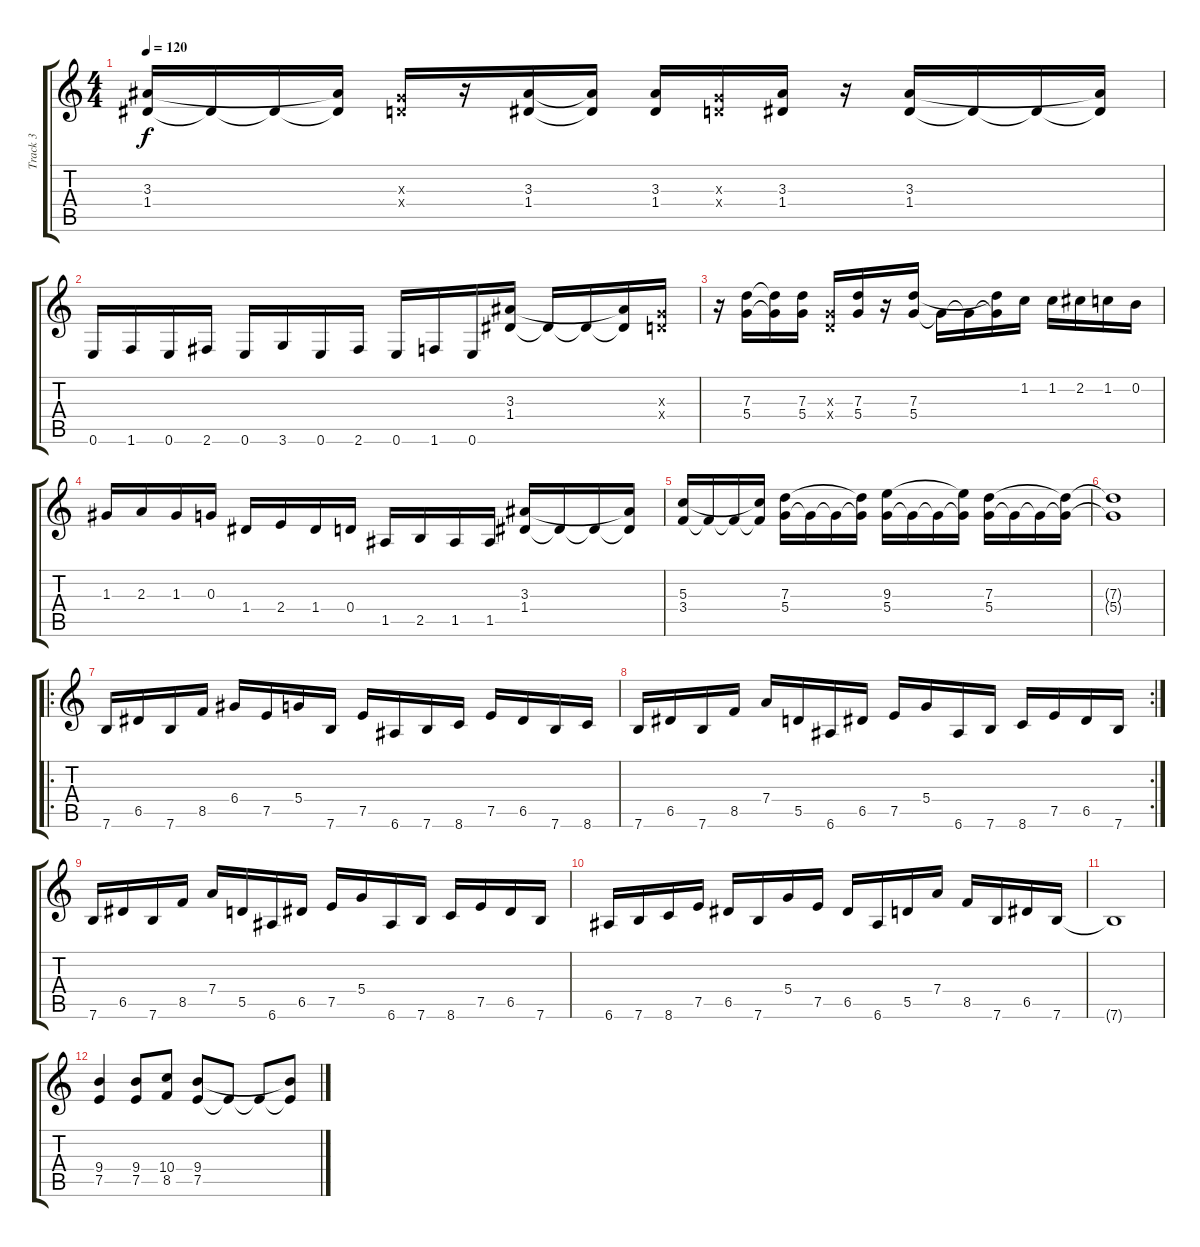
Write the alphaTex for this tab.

\track ("Track 3" "Track 3") {instrument distortionguitar}
\staff {score tabs}
\tuning (E4 B3 G3 D3 A2 E2) {hide}
\ts (4 4)
\tempo 120
\clef g2
\ks c
(3.3 1.4).16{dy f} 1.4{t}.16 1.4{t}.16 (3.3{t} 1.4{t}).16 (0.3{x} 0.4{x}).16 r.16 (3.3 1.4).16 (3.3{t} 1.4{t}).16 (3.3 1.4).16 (0.3{x} 0.4{x}).16 (3.3 1.4).16 r.16 (3.3 1.4).16 1.4{t}.16 1.4{t}.16 (3.3{t} 1.4{t}).16 |
0.6.16 1.6.16 0.6.16 2.6.16 0.6.16 3.6.16 0.6.16 2.6.16 0.6.16 1.6.16 0.6.16 (3.3 1.4).16 1.4{t}.16 1.4{t}.16 (3.3{t} 1.4{t}).16 (0.3{x} 0.4{x}).16 |
r.16 (7.3 5.4).16 (7.3{t} 5.4{t}).16 (7.3 5.4).16 (0.3{x} 0.4{x}).16 (7.3 5.4).16 r.16 (7.3 5.4).16 5.4{t}.16 5.4{t}.16 (7.3{t} 5.4{t}).16 1.2.16 1.2.16 2.2.16 1.2.16 0.2.16 |
1.3.16 2.3.16 1.3.16 0.3.16 1.4.16 2.4.16 1.4.16 0.4.16 1.5.16 2.5.16 1.5.16 1.5.16 (3.3 1.4).16 1.4{t}.16 1.4{t}.16 (3.3{t} 1.4{t}).16 |
(5.3 3.4).16 3.4{t}.16 3.4{t}.16 (5.3{t} 3.4{t}).16 (7.3 5.4).16 5.4{t}.16 5.4{t}.16 (7.3{t} 5.4{t}).16 (9.3 5.4).16 5.4{t}.16 5.4{t}.16 (9.3{t} 5.4{t}).16 (7.3 5.4).16 5.4{t}.16 5.4{t}.16 (7.3{t} 5.4{t}).16 |
(7.3{t} 5.4{t}).1 |
\ro
7.6.16 6.5.16 7.6.16 8.5.16 6.4.16 7.5.16 5.4.16 7.6.16 7.5.16 6.6.16 7.6.16 8.6.16 7.5.16 6.5.16 7.6.16 8.6.16 |
\rc 2
7.6.16 6.5.16 7.6.16 8.5.16 7.4.16 5.5.16 6.6.16 6.5.16 7.5.16 5.4.16 6.6.16 7.6.16 8.6.16 7.5.16 6.5.16 7.6.16 |
7.6.16 6.5.16 7.6.16 8.5.16 7.4.16 5.5.16 6.6.16 6.5.16 7.5.16 5.4.16 6.6.16 7.6.16 8.6.16 7.5.16 6.5.16 7.6.16 |
6.6.16 7.6.16 8.6.16 7.5.16 6.5.16 7.6.16 5.4.16 7.5.16 6.5.16 6.6.16 5.5.16 7.4.16 8.5.16 7.6.16 6.5.16 7.6.16 |
7.6{t}.1 |
(9.4 7.5).4 (9.4 7.5).8 (10.4 8.5).8 (9.4 7.5).8 7.5{t}.8 7.5{t}.8 (9.4{t} 7.5{t}).8
